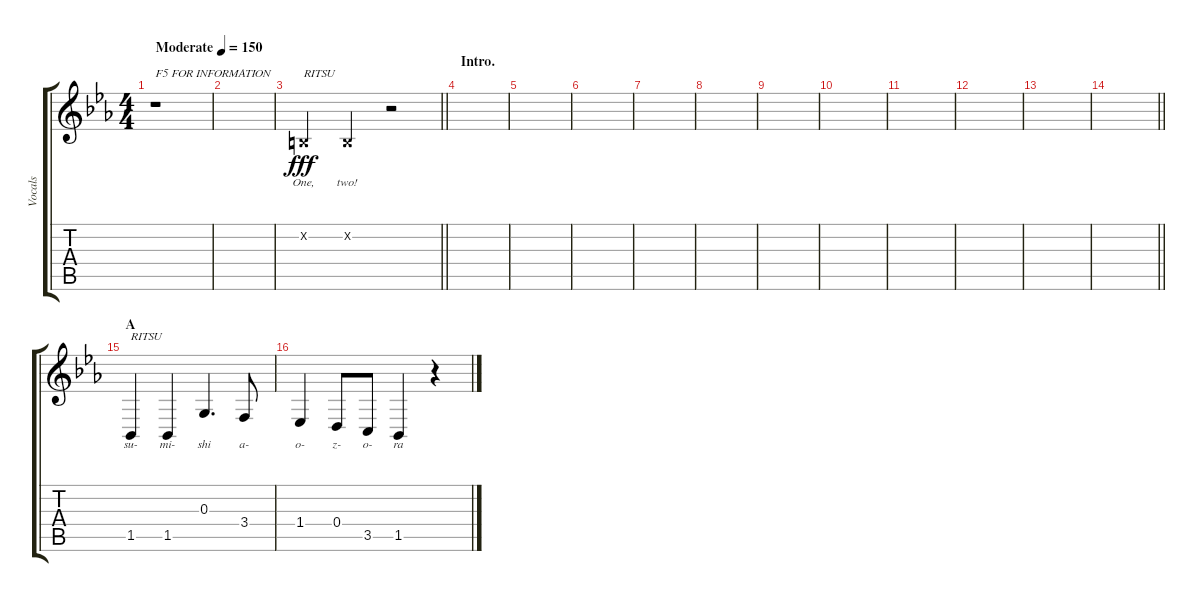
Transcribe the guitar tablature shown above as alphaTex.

\track ("Vocals" "Vocals") {instrument altosax}
\staff {score tabs}
\tuning (E4 B3 G3 D3 A2 E2) {hide}
\ts (4 4)
\tempo (150 "Moderate")
\clef g2
\ks eb
r.1{txt "F5 FOR INFORMATION" dy fff instrument altosax} |
|
\barLineRight lightlight
0.2{x}.4{txt "RITSU" lyrics (0 "One,") lyrics (1 "") lyrics (2 "") lyrics (3 "") lyrics (4 "")} 0.2{x}.4{lyrics (0 "two!") lyrics (1 "") lyrics (2 "") lyrics (3 "") lyrics (4 "")} r.2 |
\section ("" "Intro.")
|
|
|
|
|
|
|
|
|
|
\barLineRight lightlight
|
\section ("" "A")
1.5.4{txt "RITSU" lyrics (0 "su-") lyrics (1 "") lyrics (2 "") lyrics (3 "") lyrics (4 "")} 1.5.4{lyrics (0 "mi-") lyrics (1 "") lyrics (2 "") lyrics (3 "") lyrics (4 "")} 0.3.4{d lyrics (0 "shi") lyrics (1 "") lyrics (2 "") lyrics (3 "") lyrics (4 "")} 3.4.8{lyrics (0 "a-") lyrics (1 "") lyrics (2 "") lyrics (3 "") lyrics (4 "")} |
1.4.4{lyrics (0 "o-") lyrics (1 "") lyrics (2 "") lyrics (3 "") lyrics (4 "")} 0.4.8{lyrics (0 "z-") lyrics (1 "") lyrics (2 "") lyrics (3 "") lyrics (4 "")} 3.5.8{lyrics (0 "o-") lyrics (1 "") lyrics (2 "") lyrics (3 "") lyrics (4 "")} 1.5.4{lyrics (0 "ra") lyrics (1 "") lyrics (2 "") lyrics (3 "") lyrics (4 "")} r.4
